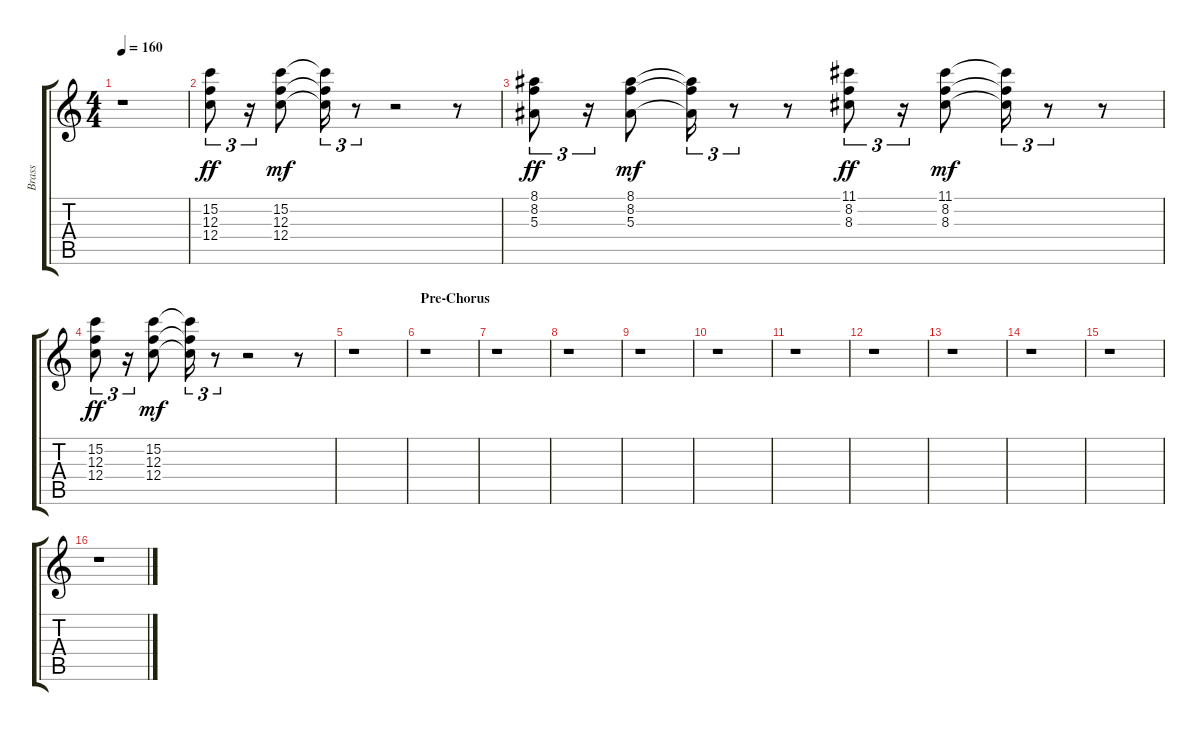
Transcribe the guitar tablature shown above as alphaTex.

\track ("Brass" "Brass") {instrument electricguitarclean}
\staff {score tabs}
\tuning (D4 A3 F3 C3 G2 C2) {hide}
\ts (4 4)
\tempo 160
\clef g2
\ks aminor
r.1{dy mf} |
(15.2 12.3 12.4).8{tu (3 2) dy ff} r.16{tu (3 2)} (15.2 12.3 12.4).8{dy mf} (15.2{t} 12.3{t} 12.4{t}).16{tu (3 2)} r.8{tu (3 2)} r.2 r.8 |
(8.1 8.2 5.3).8{tu (3 2) dy ff} r.16{tu (3 2)} (8.1 8.2 5.3).8{dy mf} (8.1{t} 8.2{t} 5.3{t}).16{tu (3 2)} r.8{tu (3 2)} r.8 (11.1 8.2 8.3).8{tu (3 2) dy ff} r.16{tu (3 2)} (11.1 8.2 8.3).8{dy mf} (11.1{t} 8.2{t} 8.3{t}).16{tu (3 2)} r.8{tu (3 2)} r.8 |
(15.2 12.3 12.4).8{tu (3 2) dy ff} r.16{tu (3 2)} (15.2 12.3 12.4).8{dy mf} (15.2{t} 12.3{t} 12.4{t}).16{tu (3 2)} r.8{tu (3 2)} r.2 r.8 |
r.1 |
\section ("" "Pre-Chorus")
r.1 |
r.1 |
r.1 |
r.1 |
r.1 |
r.1 |
r.1 |
r.1 |
r.1 |
r.1 |
r.1
